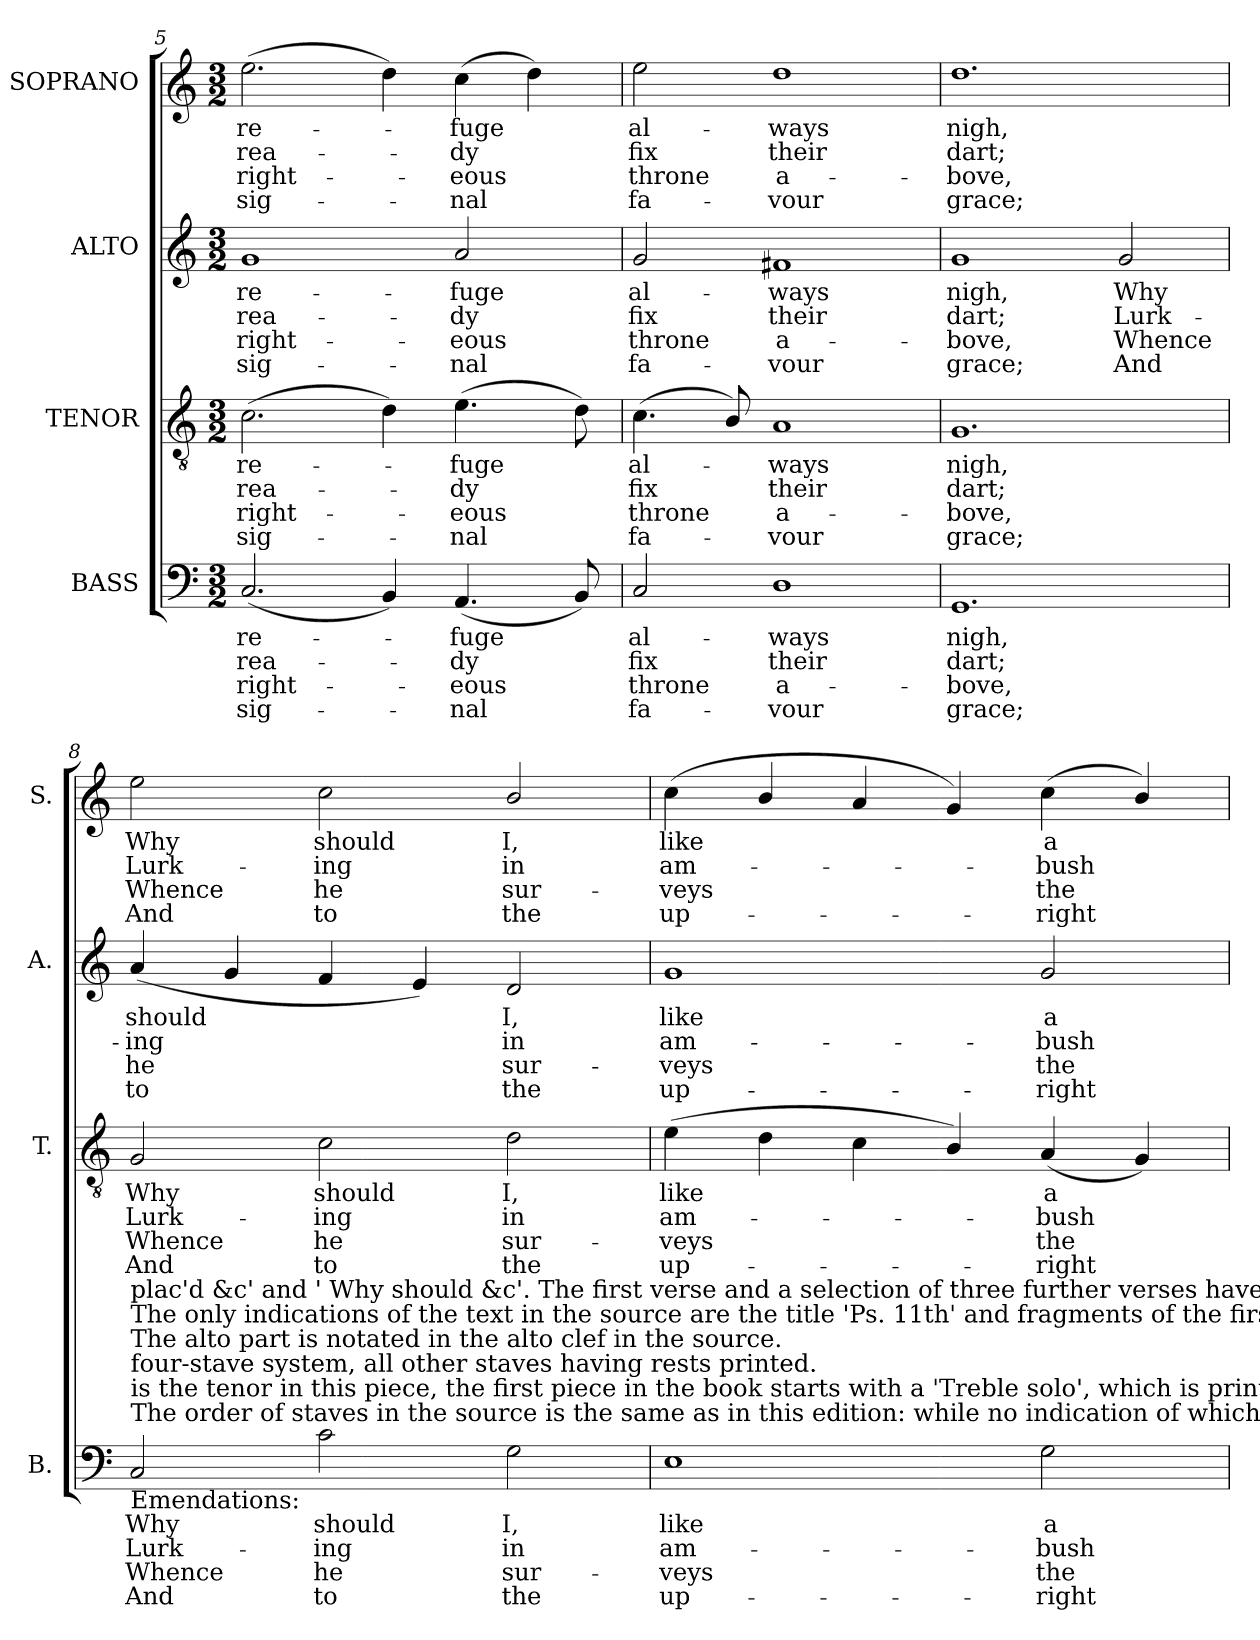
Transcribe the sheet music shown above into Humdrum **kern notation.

**kern	**text	**text	**text	**text	**kern	**text	**text	**text	**text	**kern	**text	**text	**text	**text	**kern	**text	**text	**text	**text
*part4	*part4	*part4	*part4	*part4	*part3	*part3	*part3	*part3	*part3	*part2	*part2	*part2	*part2	*part2	*part1	*part1	*part1	*part1	*part1
*staff4	*staff4	*staff4	*staff4	*staff4	*staff3	*staff3	*staff3	*staff3	*staff3	*staff2	*staff2	*staff2	*staff2	*staff2	*staff1	*staff1	*staff1	*staff1	*staff1
*I"BASS	*	*	*	*	*I"TENOR	*	*	*	*	*I"ALTO	*	*	*	*	*I"SOPRANO	*	*	*	*
*I'B.	*	*	*	*	*I'T.	*	*	*	*	*I'A.	*	*	*	*	*I'S.	*	*	*	*
*clefF4	*	*	*	*	*clefGv2	*	*	*	*	*clefG2	*	*	*	*	*clefG2	*	*	*	*
*	*	*	*	*	*ITrd7c12	*	*	*	*	*	*	*	*	*	*	*	*	*	*
*k[]	*	*	*	*	*k[]	*	*	*	*	*k[]	*	*	*	*	*k[]	*	*	*	*
*C:	*	*	*	*	*C:	*	*	*	*	*C:	*	*	*	*	*C:	*	*	*	*
*M3/2	*	*	*	*	*M3/2	*	*	*	*	*M3/2	*	*	*	*	*M3/2	*	*	*	*
=5	=5	=5	=5	=5	=5	=5	=5	=5	=5	=5	=5	=5	=5	=5	=5	=5	=5	=5	=5
!	!LO:LY:b:color=#000000	!LO:LY:b:color=#000000	!LO:LY:b:color=#000000	!LO:LY:b:color=#000000	!	!	!	!	!	!	!	!	!	!	!	!	!	!	!
!	!	!	!	!	!	!LO:LY:b:color=#000000	!LO:LY:b:color=#000000	!LO:LY:b:color=#000000	!LO:LY:b:color=#000000	!	!	!	!	!	!	!	!	!	!
!	!	!	!	!	!	!	!	!	!	!	!LO:LY:b:color=#000000	!LO:LY:b:color=#000000	!LO:LY:b:color=#000000	!LO:LY:b:color=#000000	!	!	!	!	!
!	!	!	!	!	!	!	!	!	!	!	!	!	!	!	!	!LO:LY:b:color=#000000	!LO:LY:b:color=#000000	!LO:LY:b:color=#000000	!LO:LY:b:color=#000000
(2.Ci/	re-	rea-	right-	-sig-	(2.Ci\	re-	rea-	right-	-sig-	1gi	re-	rea-	right-	-sig-	(2.eei\	re-	rea-	right-	-sig-
4BBi/)	.	.	.	.	4Di\)	.	.	.	.	.	.	.	.	.	4ddi\)	.	.	.	.
!	!LO:LY:b:color=#000000	!LO:LY:b:color=#000000	!LO:LY:b:color=#000000	!LO:LY:b:color=#000000	!	!	!	!	!	!	!	!	!	!	!	!	!	!	!
!	!	!	!	!	!	!LO:LY:b:color=#000000	!LO:LY:b:color=#000000	!LO:LY:b:color=#000000	!LO:LY:b:color=#000000	!	!	!	!	!	!	!	!	!	!
!	!	!	!	!	!	!	!	!	!	!	!LO:LY:b:color=#000000	!LO:LY:b:color=#000000	!LO:LY:b:color=#000000	!LO:LY:b:color=#000000	!	!	!	!	!
!	!	!	!	!	!	!	!	!	!	!	!	!	!	!	!	!LO:LY:b:color=#000000	!LO:LY:b:color=#000000	!LO:LY:b:color=#000000	!LO:LY:b:color=#000000
(4.AAi/	-fuge	-dy	-eous	nal	(4.Ei\	-fuge	-dy	-eous	nal	2ai/	-fuge	-dy	-eous	nal	(4cci\	-fuge	-dy	-eous	nal
.	.	.	.	.	.	.	.	.	.	.	.	.	.	.	4ddi\)	.	.	.	.
8BBi/)	.	.	.	.	8Di\)	.	.	.	.	.	.	.	.	.	.	.	.	.	.
=6	=6	=6	=6	=6	=6	=6	=6	=6	=6	=6	=6	=6	=6	=6	=6	=6	=6	=6	=6
!	!LO:LY:b:color=#000000	!LO:LY:b:color=#000000	!LO:LY:b:color=#000000	!LO:LY:b:color=#000000	!	!	!	!	!	!	!	!	!	!	!	!	!	!	!
!	!	!	!	!	!	!LO:LY:b:color=#000000	!LO:LY:b:color=#000000	!LO:LY:b:color=#000000	!LO:LY:b:color=#000000	!	!	!	!	!	!	!	!	!	!
!	!	!	!	!	!	!	!	!	!	!	!LO:LY:b:color=#000000	!LO:LY:b:color=#000000	!LO:LY:b:color=#000000	!LO:LY:b:color=#000000	!	!	!	!	!
!	!	!	!	!	!	!	!	!	!	!	!	!	!	!	!	!LO:LY:b:color=#000000	!LO:LY:b:color=#000000	!LO:LY:b:color=#000000	!LO:LY:b:color=#000000
2Ci/	al-	fix	throne	fa-	(4.Ci\	al-	fix	throne	fa-	2gi/	al-	fix	throne	fa-	2eei\	al-	fix	throne	fa-
.	.	.	.	.	8BBi/)	.	.	.	.	.	.	.	.	.	.	.	.	.	.
!	!LO:LY:b:color=#000000	!LO:LY:b:color=#000000	!LO:LY:b:color=#000000	!LO:LY:b:color=#000000	!	!	!	!	!	!	!	!	!	!	!	!	!	!	!
!	!	!	!	!	!	!LO:LY:b:color=#000000	!LO:LY:b:color=#000000	!LO:LY:b:color=#000000	!LO:LY:b:color=#000000	!	!	!	!	!	!	!	!	!	!
!	!	!	!	!	!	!	!	!	!	!	!LO:LY:b:color=#000000	!LO:LY:b:color=#000000	!LO:LY:b:color=#000000	!LO:LY:b:color=#000000	!	!	!	!	!
!	!	!	!	!	!	!	!	!	!	!	!	!	!	!	!	!LO:LY:b:color=#000000	!LO:LY:b:color=#000000	!LO:LY:b:color=#000000	!LO:LY:b:color=#000000
1Di	-ways	their	-a-	-vour	1AAi	-ways	their	-a-	-vour	1f#Xi	-ways	their	-a-	-vour	1ddi	-ways	their	-a-	-vour
=7	=7	=7	=7	=7	=7	=7	=7	=7	=7	=7	=7	=7	=7	=7	=7	=7	=7	=7	=7
!	!LO:LY:b:color=#000000	!LO:LY:b:color=#000000	!LO:LY:b:color=#000000	!LO:LY:b:color=#000000	!	!	!	!	!	!	!	!	!	!	!	!	!	!	!
!	!	!	!	!	!	!LO:LY:b:color=#000000	!LO:LY:b:color=#000000	!LO:LY:b:color=#000000	!LO:LY:b:color=#000000	!	!	!	!	!	!	!	!	!	!
!	!	!	!	!	!	!	!	!	!	!	!LO:LY:b:color=#000000	!LO:LY:b:color=#000000	!LO:LY:b:color=#000000	!LO:LY:b:color=#000000	!	!	!	!	!
!	!	!	!	!	!	!	!	!	!	!	!	!	!	!	!	!LO:LY:b:color=#000000	!LO:LY:b:color=#000000	!LO:LY:b:color=#000000	!LO:LY:b:color=#000000
1.GGi	nigh,	dart;	bove,	grace;	1.GGi	nigh,	dart;	bove,	grace;	1gi	nigh,	dart;	bove,	grace;	1.ddi	nigh,	dart;	bove,	grace;
!	!	!	!	!	!	!	!	!	!	!	!LO:LY:b:color=#000000	!LO:LY:b:color=#000000	!LO:LY:b:color=#000000	!LO:LY:b:color=#000000	!	!	!	!	!
.	.	.	.	.	.	.	.	.	.	2gi/	Why	Lurk-	Whence	And	.	.	.	.	.
!!LO:LB:g=z
=8	=8	=8	=8	=8	=8	=8	=8	=8	=8	=8	=8	=8	=8	=8	=8	=8	=8	=8	=8
!	!LO:LY:b:color=#000000	!LO:LY:b:color=#000000	!LO:LY:b:color=#000000	!LO:LY:b:color=#000000	!	!	!	!	!	!	!	!	!	!	!	!	!	!	!
!	!	!	!	!	!	!LO:LY:b:color=#000000	!LO:LY:b:color=#000000	!LO:LY:b:color=#000000	!LO:LY:b:color=#000000	!	!	!	!	!	!	!	!	!	!
!	!	!	!	!	!	!	!	!	!	!	!LO:LY:b:color=#000000	!LO:LY:b:color=#000000	!LO:LY:b:color=#000000	!LO:LY:b:color=#000000	!	!	!	!	!
!LO:TX:b:t=Emendations&colon;	!	!	!	!	!	!	!	!	!	!	!	!	!	!	!	!	!	!	!
!LO:TX:t=The order of staves in the source is the same as in this edition&colon; while no indication of which part is the treble and which	!	!	!	!	!	!	!	!	!	!	!	!	!	!	!	!	!	!	!
!LO:TX:t=is the tenor in this piece, the first piece in the book starts with a 'Treble solo', which is printed on the first stave of the	!	!	!	!	!	!	!	!	!	!	!	!	!	!	!	!	!	!	!
!LO:TX:t=four-stave system, all other staves having rests printed.	!	!	!	!	!	!	!	!	!	!	!	!	!	!	!	!	!	!	!
!LO:TX:t=The alto part is notated in the alto clef in the source.	!	!	!	!	!	!	!	!	!	!	!	!	!	!	!	!	!	!	!
!LO:TX:t=The only indications of the text in the source are the title 'Ps. 11th' and fragments of the first verse of text, 'Since I have	!	!	!	!	!	!	!	!	!	!	!	!	!	!	!	!	!	!	!
!LO:TX:t=plac'd &c' and ' Why should &c'. The first verse and a selection of three further verses have been underlaid editorially.	!	!	!	!	!	!	!	!	!	!	!	!	!	!	!	!	!	!	!
!	!	!	!	!	!	!	!	!	!	!	!	!	!	!	!	!LO:LY:b:color=#000000	!LO:LY:b:color=#000000	!LO:LY:b:color=#000000	!LO:LY:b:color=#000000
2Ci/	Why	Lurk-	Whence	And	2GGi/	Why	Lurk-	Whence	And	(4ai/	should	-ing	he	to	2eei\	Why	Lurk-	Whence	And
.	.	.	.	.	.	.	.	.	.	4gi/	.	.	.	.	.	.	.	.	.
!	!LO:LY:b:color=#000000	!LO:LY:b:color=#000000	!LO:LY:b:color=#000000	!LO:LY:b:color=#000000	!	!	!	!	!	!	!	!	!	!	!	!	!	!	!
!	!	!	!	!	!	!LO:LY:b:color=#000000	!LO:LY:b:color=#000000	!LO:LY:b:color=#000000	!LO:LY:b:color=#000000	!	!	!	!	!	!	!	!	!	!
!	!	!	!	!	!	!	!	!	!	!	!	!	!	!	!	!LO:LY:b:color=#000000	!LO:LY:b:color=#000000	!LO:LY:b:color=#000000	!LO:LY:b:color=#000000
2ci\	should	-ing	he	to	2Ci\	should	-ing	he	to	4fi/	.	.	.	.	2cci\	should	-ing	he	to
.	.	.	.	.	.	.	.	.	.	4ei/)	.	.	.	.	.	.	.	.	.
!	!LO:LY:b:color=#000000	!LO:LY:b:color=#000000	!LO:LY:b:color=#000000	!LO:LY:b:color=#000000	!	!	!	!	!	!	!	!	!	!	!	!	!	!	!
!	!	!	!	!	!	!LO:LY:b:color=#000000	!LO:LY:b:color=#000000	!LO:LY:b:color=#000000	!LO:LY:b:color=#000000	!	!	!	!	!	!	!	!	!	!
!	!	!	!	!	!	!	!	!	!	!	!LO:LY:b:color=#000000	!LO:LY:b:color=#000000	!LO:LY:b:color=#000000	!LO:LY:b:color=#000000	!	!	!	!	!
!	!	!	!	!	!	!	!	!	!	!	!	!	!	!	!	!LO:LY:b:color=#000000	!LO:LY:b:color=#000000	!LO:LY:b:color=#000000	!LO:LY:b:color=#000000
2Gi\	I,	in	sur-	-the	2Di\	I,	in	sur-	-the	2di/	I,	in	sur-	-the	2bi/	I,	in	sur-	-the
=9	=9	=9	=9	=9	=9	=9	=9	=9	=9	=9	=9	=9	=9	=9	=9	=9	=9	=9	=9
!	!LO:LY:b:color=#000000	!LO:LY:b:color=#000000	!LO:LY:b:color=#000000	!LO:LY:b:color=#000000	!	!	!	!	!	!	!	!	!	!	!	!	!	!	!
!	!	!	!	!	!	!LO:LY:b:color=#000000	!LO:LY:b:color=#000000	!LO:LY:b:color=#000000	!LO:LY:b:color=#000000	!	!	!	!	!	!	!	!	!	!
!	!	!	!	!	!	!	!	!	!	!	!LO:LY:b:color=#000000	!LO:LY:b:color=#000000	!LO:LY:b:color=#000000	!LO:LY:b:color=#000000	!	!	!	!	!
!	!	!	!	!	!	!	!	!	!	!	!	!	!	!	!	!LO:LY:b:color=#000000	!LO:LY:b:color=#000000	!LO:LY:b:color=#000000	!LO:LY:b:color=#000000
1Ei	like	am-	veys	up-	(4Ei\	like	am-	veys	up-	1gi	like	am-	veys	up-	(4cci\	like	am-	veys	up-
.	.	.	.	.	4Di\	.	.	.	.	.	.	.	.	.	4bi/	.	.	.	.
.	.	.	.	.	4Ci\	.	.	.	.	.	.	.	.	.	4ai/	.	.	.	.
.	.	.	.	.	4BBi/)	.	.	.	.	.	.	.	.	.	4gi/)	.	.	.	.
!	!LO:LY:b:color=#000000	!LO:LY:b:color=#000000	!LO:LY:b:color=#000000	!LO:LY:b:color=#000000	!	!	!	!	!	!	!	!	!	!	!	!	!	!	!
!	!	!	!	!	!	!LO:LY:b:color=#000000	!LO:LY:b:color=#000000	!LO:LY:b:color=#000000	!LO:LY:b:color=#000000	!	!	!	!	!	!	!	!	!	!
!	!	!	!	!	!	!	!	!	!	!	!LO:LY:b:color=#000000	!LO:LY:b:color=#000000	!LO:LY:b:color=#000000	!LO:LY:b:color=#000000	!	!	!	!	!
!	!	!	!	!	!	!	!	!	!	!	!	!	!	!	!	!LO:LY:b:color=#000000	!LO:LY:b:color=#000000	!LO:LY:b:color=#000000	!LO:LY:b:color=#000000
2Gi\	a	-bush	-the	right	(4AAi/	a	-bush	-the	right	2gi/	a	-bush	-the	right	(4cci\	a	-bush	-the	right
.	.	.	.	.	4GGi/)	.	.	.	.	.	.	.	.	.	4bi/)	.	.	.	.
=	=	=	=	=	=	=	=	=	=	=	=	=	=	=	=	=	=	=	=
*-	*-	*-	*-	*-	*-	*-	*-	*-	*-	*-	*-	*-	*-	*-	*-	*-	*-	*-	*-
